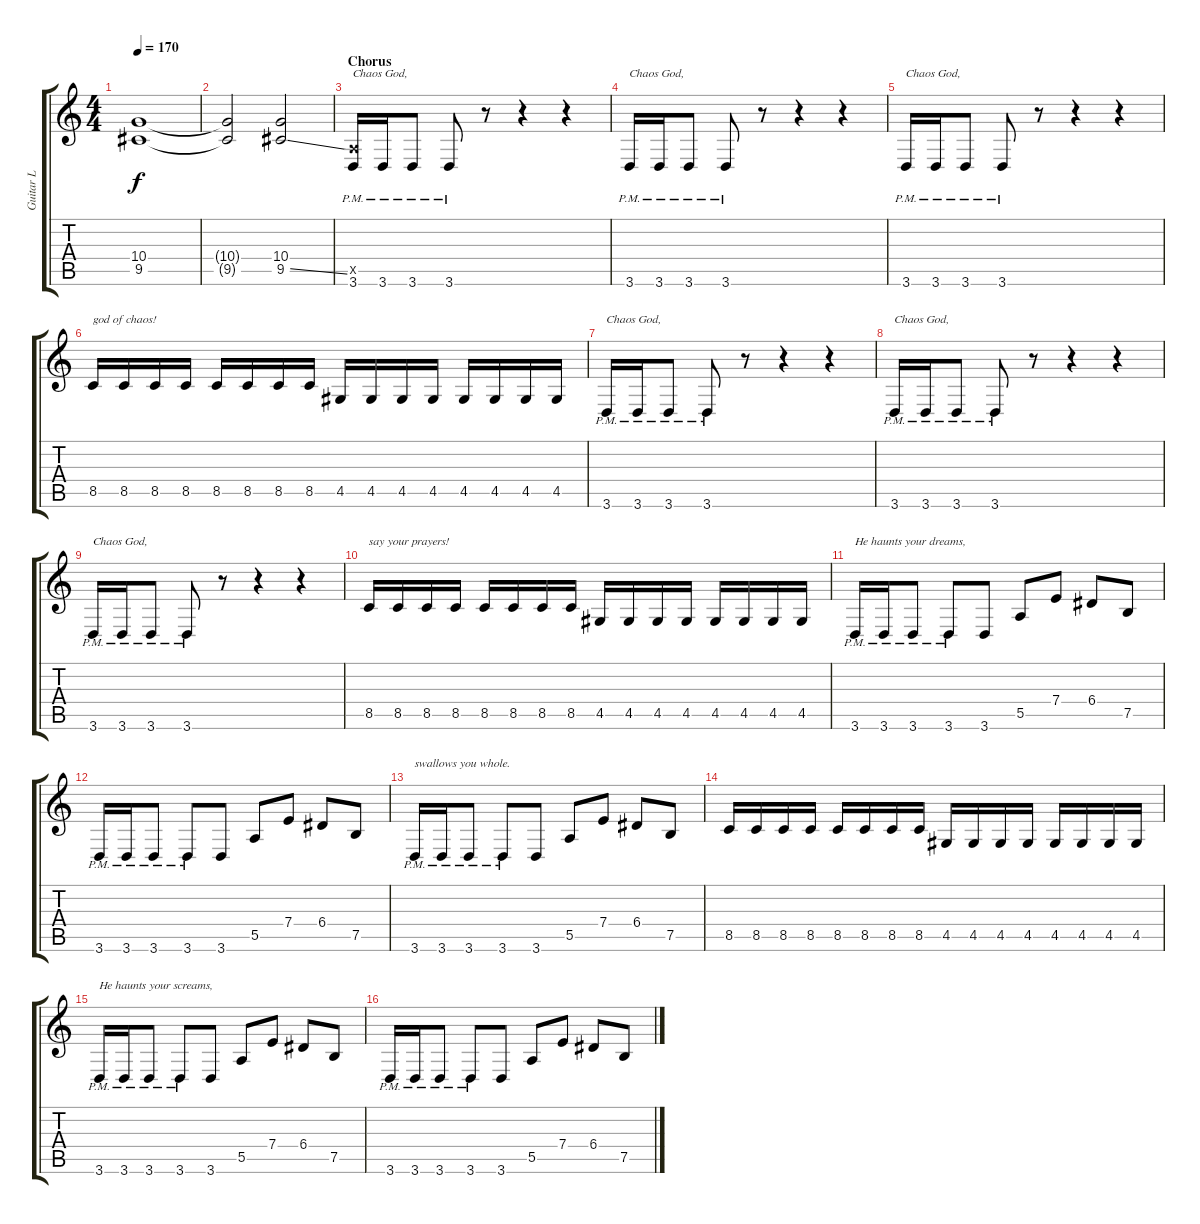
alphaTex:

\track ("Guitar L" "Guitar L") {instrument distortionguitar}
\staff {score tabs}
\tuning (B3 Gb3 D3 A2 E2 B1) {hide}
\ts (4 4)
\tempo 170
\clef g2
\ks c
(10.4 9.5).1{dy f} |
(10.4{t} 9.5{t}).2 (10.4 9.5{ss}).2 |
\section ("" "Chorus")
(5.5{pm x} 3.6{pm}).16{txt "Chaos God,"} 3.6{pm}.16 3.6{pm}.8 3.6{pm}.8 r.8 r.4 r.4 |
3.6{pm}.16{txt "Chaos God,"} 3.6{pm}.16 3.6{pm}.8 3.6{pm}.8 r.8 r.4 r.4 |
3.6{pm}.16{txt "Chaos God,"} 3.6{pm}.16 3.6{pm}.8 3.6{pm}.8 r.8 r.4 r.4 |
8.5.16{txt "god of chaos!"} 8.5.16 8.5.16 8.5.16 8.5.16 8.5.16 8.5.16 8.5.16 4.5.16 4.5.16 4.5.16 4.5.16 4.5.16 4.5.16 4.5.16 4.5.16 |
3.6{pm}.16{txt "Chaos God,"} 3.6{pm}.16 3.6{pm}.8 3.6{pm}.8 r.8 r.4 r.4 |
3.6{pm}.16{txt "Chaos God,"} 3.6{pm}.16 3.6{pm}.8 3.6{pm}.8 r.8 r.4 r.4 |
3.6{pm}.16{txt "Chaos God,"} 3.6{pm}.16 3.6{pm}.8 3.6{pm}.8 r.8 r.4 r.4 |
8.5.16{txt "say your prayers!"} 8.5.16 8.5.16 8.5.16 8.5.16 8.5.16 8.5.16 8.5.16 4.5.16 4.5.16 4.5.16 4.5.16 4.5.16 4.5.16 4.5.16 4.5.16 |
3.6{pm}.16{txt "He haunts your dreams,"} 3.6{pm}.16 3.6{pm}.8 3.6{pm}.8 3.6.8 5.5.8 7.4.8 6.4.8 7.5.8 |
3.6{pm}.16 3.6{pm}.16 3.6{pm}.8 3.6{pm}.8 3.6.8 5.5.8 7.4.8 6.4.8 7.5.8 |
3.6{pm}.16{txt "swallows you whole."} 3.6{pm}.16 3.6{pm}.8 3.6{pm}.8 3.6.8 5.5.8 7.4.8 6.4.8 7.5.8 |
8.5.16 8.5.16 8.5.16 8.5.16 8.5.16 8.5.16 8.5.16 8.5.16 4.5.16 4.5.16 4.5.16 4.5.16 4.5.16 4.5.16 4.5.16 4.5.16 |
3.6{pm}.16{txt "He haunts your screams,"} 3.6{pm}.16 3.6{pm}.8 3.6{pm}.8 3.6.8 5.5.8 7.4.8 6.4.8 7.5.8 |
3.6{pm}.16 3.6{pm}.16 3.6{pm}.8 3.6{pm}.8 3.6.8 5.5.8 7.4.8 6.4.8 7.5.8
